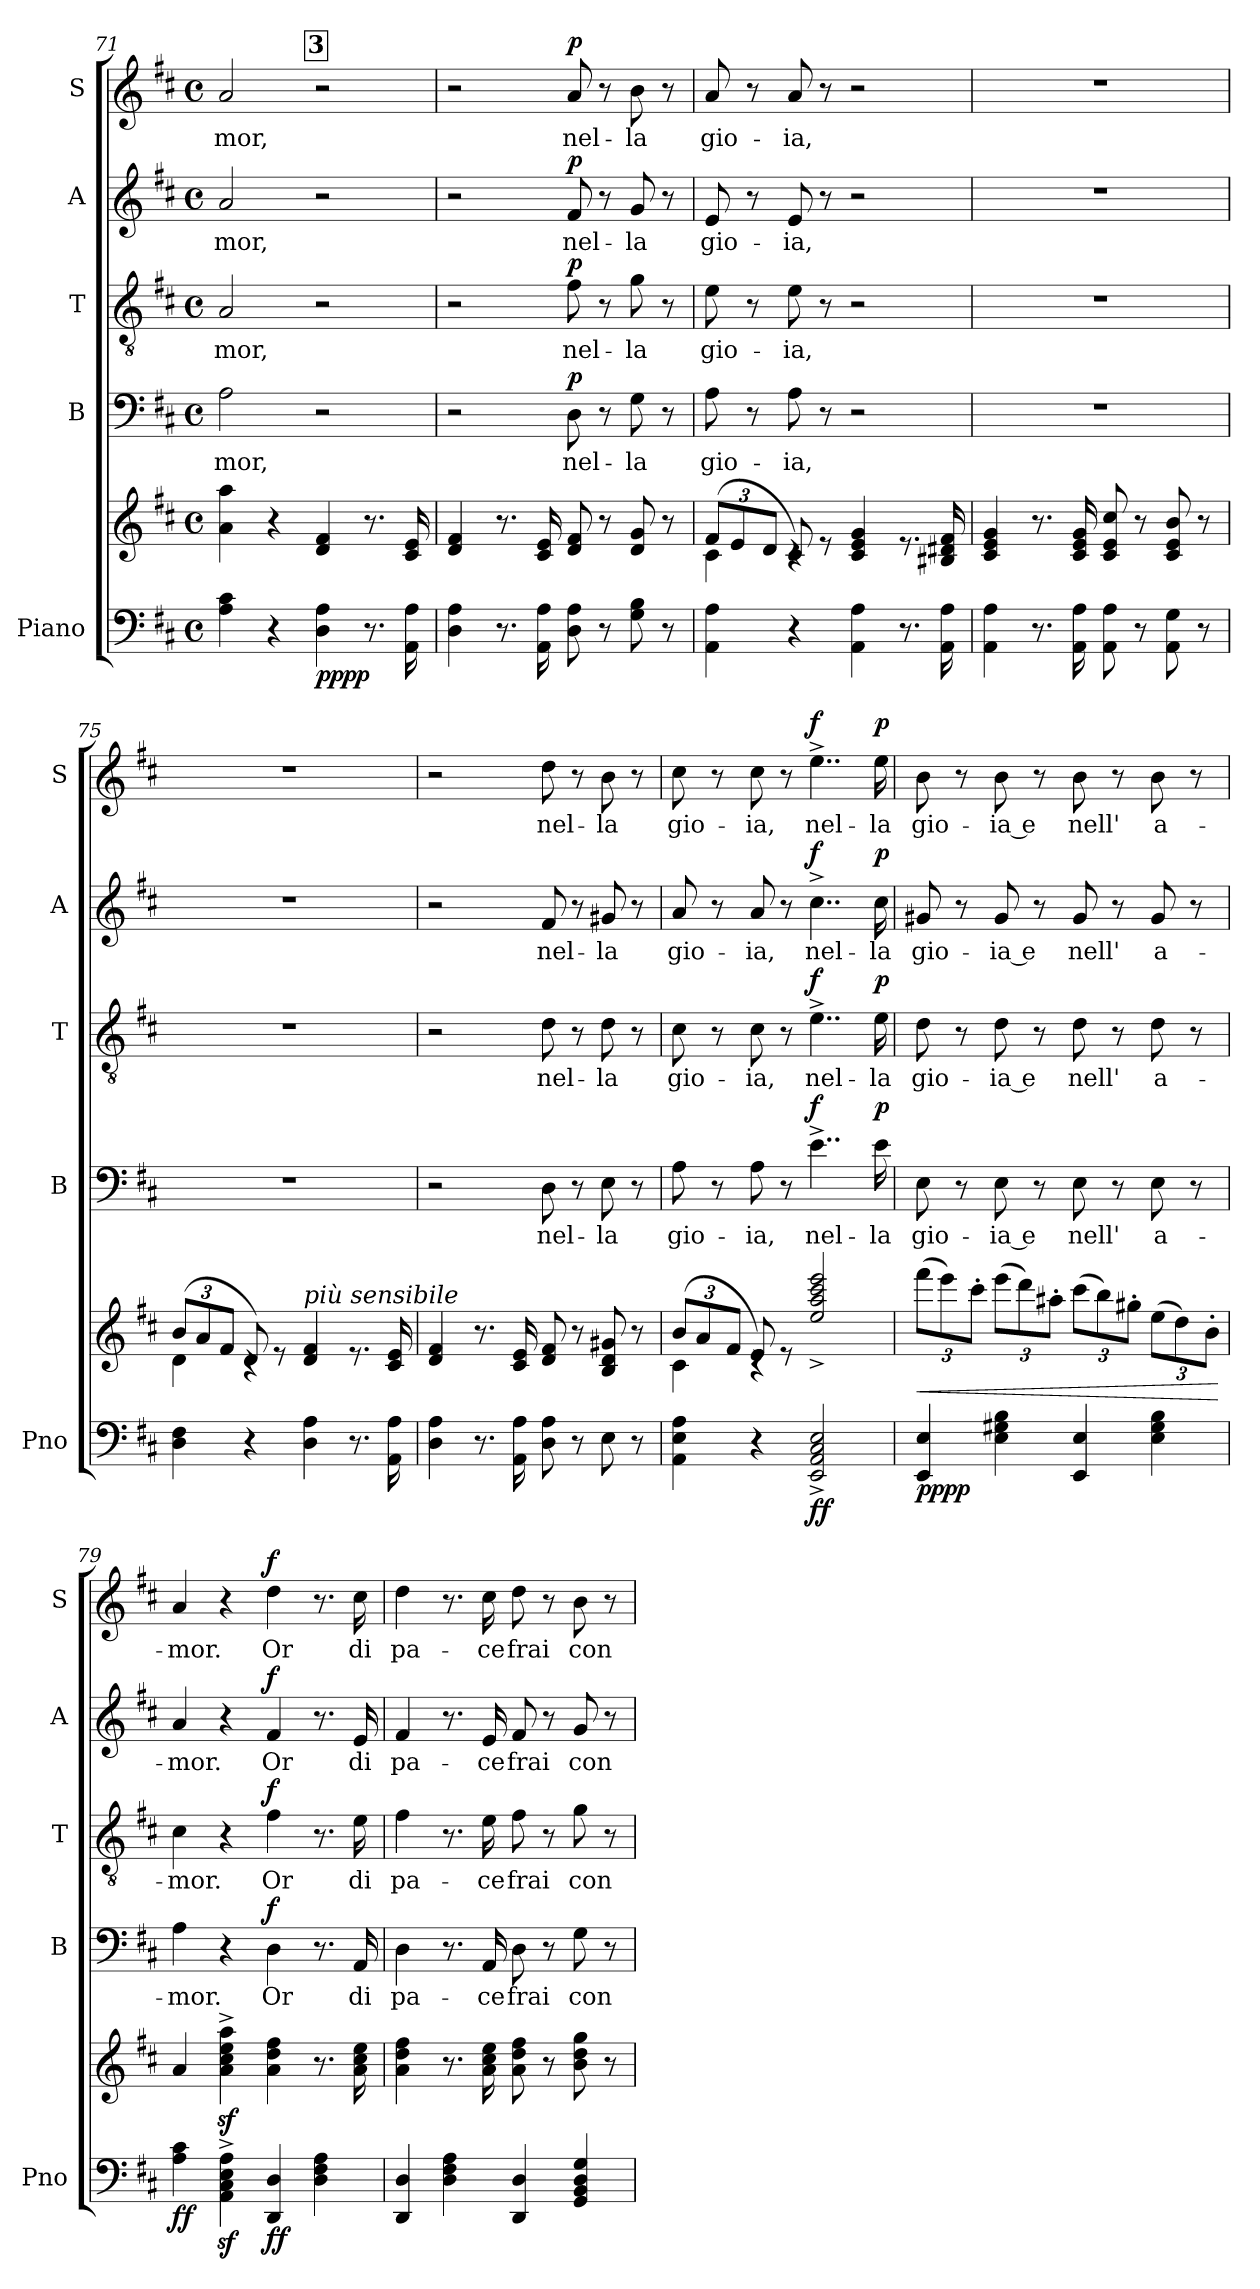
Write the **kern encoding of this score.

**kern	**kern	**dynam	**kern	**text	**dynam	**kern	**text	**dynam	**kern	**text	**dynam	**kern	**text	**dynam
*part5	*part5	*part5	*part4	*part4	*part4	*part3	*part3	*part3	*part2	*part2	*part2	*part1	*part1	*part1
*staff6	*staff5	*staff5/6	*staff4	*staff4	*staff4	*staff3	*staff3	*staff3	*staff2	*staff2	*staff2	*staff1	*staff1	*staff1
*I"Piano	*	*	*I"B	*	*	*I"T	*	*	*I"A	*	*	*I"S	*	*
*I'Pno	*	*	*I'B	*	*	*I'T	*	*	*I'A	*	*	*I'S	*	*
*clefF4	*clefG2	*	*clefF4	*	*	*clefGv2	*	*	*clefG2	*	*	*clefG2	*	*
*k[f#c#]	*k[f#c#]	*	*k[f#c#]	*	*	*k[f#c#]	*	*	*k[f#c#]	*	*	*k[f#c#]	*	*
*M4/4	*M4/4	*	*M4/4	*	*	*M4/4	*	*	*M4/4	*	*	*M4/4	*	*
*met(c)	*met(c)	*	*met(c)	*	*	*met(c)	*	*	*met(c)	*	*	*met(c)	*	*
!!LO:REH:place=s1:a:B:fs=14:t=3:qo=2
=71	=71	=71	=71	=71	=71	=71	=71	=71	=71	=71	=71	=71	=71	=71
!	!	!	!	!LO:LY:b	!	!	!LO:LY:b	!	!	!LO:LY:b	!	!	!LO:LY:b	!
4A\ 4c#\	4a\ 4aa\	.	2A\	-mor,	.	2A/	-mor,	.	2a/	-mor,	.	2a/	-mor,	.
4r	4r	.	.	.	.	.	.	.	.	.	.	.	.	.
!	!	!LO:DY:b=2	!	!	!	!	!	!	!	!	!	!	!	!
!	!	!LO:DY:n=1:b	!	!	!	!	!	!	!	!	!	!	!	!
4D\ 4A\	4d/ 4f#/	pp pp	2r	.	.	2r	.	.	2r	.	.	2r	.	.
8.r	8.r	.	.	.	.	.	.	.	.	.	.	.	.	.
16AA\ 16A\	16c#/ 16e/	.	.	.	.	.	.	.	.	.	.	.	.	.
=72	=72	=72	=72	=72	=72	=72	=72	=72	=72	=72	=72	=72	=72	=72
4D\ 4A\	4d/ 4f#/	.	2r	.	.	2r	.	.	2r	.	.	2r	.	.
8.r	8.r	.	.	.	.	.	.	.	.	.	.	.	.	.
16AA\ 16A\	16c#/ 16e/	.	.	.	.	.	.	.	.	.	.	.	.	.
!	!	!	!	!LO:LY:b	!LO:DY:a	!	!LO:LY:b	!LO:DY:a	!	!LO:LY:b	!LO:DY:a	!	!LO:LY:b	!LO:DY:a
8D\ 8A\	8d/ 8f#/	.	8D\	nel-	p	8f#\	nel-	p	8f#/	nel-	p	8a/	nel-	p
8r	8r	.	8r	.	.	8r	.	.	8r	.	.	8r	.	.
!	!	!	!	!LO:LY:b	!	!	!LO:LY:b	!	!	!LO:LY:b	!	!	!LO:LY:b	!
8G\ 8B\	8d/ 8g/	.	8G\	-la	.	8g\	-la	.	8g/	-la	.	8b\	-la	.
8r	8r	.	8r	.	.	8r	.	.	8r	.	.	8r	.	.
=73	=73	=73	=73	=73	=73	=73	=73	=73	=73	=73	=73	=73	=73	=73
*	*Xbrackettup	*	*	*	*	*	*	*	*	*	*	*	*	*
*	*^	*	*	*	*	*	*	*	*	*	*	*	*	*
!	!	!	!	!	!LO:LY:b	!	!	!LO:LY:b	!	!	!LO:LY:b	!	!	!LO:LY:b	!
4AA\ 4A\	(12f#/L	4c#\	.	8A\	gio-	.	8e\	gio-	.	8e/	gio-	.	8a/	gio-	.
.	12e/	.	.	.	.	.	.	.	.	.	.	.	.	.	.
.	.	.	.	8r	.	.	8r	.	.	8r	.	.	8r	.	.
.	12d/J	.	.	.	.	.	.	.	.	.	.	.	.	.	.
!	!	!	!	!	!LO:LY:b	!	!	!LO:LY:b	!	!	!LO:LY:b	!	!	!LO:LY:b	!
4r	8c#/)	4rc	.	8A\	-ia,	.	8e\	-ia,	.	8e/	-ia,	.	8a/	-ia,	.
.	8re	.	.	8r	.	.	8r	.	.	8r	.	.	8r	.	.
4AA\ 4A\	4c#/ 4e/ 4g/	2ryy	.	2r	.	.	2r	.	.	2r	.	.	2r	.	.
8.r	8.re	.	.	.	.	.	.	.	.	.	.	.	.	.	.
16AA\ 16A\	16B#X/ 16d#X/ 16f#/	.	.	.	.	.	.	.	.	.	.	.	.	.	.
*	*v	*v	*	*	*	*	*	*	*	*	*	*	*	*	*
=74	=74	=74	=74	=74	=74	=74	=74	=74	=74	=74	=74	=74	=74	=74
4AA\ 4A\	4c#/ 4e/ 4g/	.	1r	.	.	1r	.	.	1r	.	.	1r	.	.
8.r	8.r	.	.	.	.	.	.	.	.	.	.	.	.	.
16AA\ 16A\	16c#/ 16e/ 16g/	.	.	.	.	.	.	.	.	.	.	.	.	.
8AA\ 8A\	8c#/ 8e/ 8cc#/	.	.	.	.	.	.	.	.	.	.	.	.	.
8r	8r	.	.	.	.	.	.	.	.	.	.	.	.	.
8AA\ 8G\	8c#/ 8e/ 8b/	.	.	.	.	.	.	.	.	.	.	.	.	.
8r	8r	.	.	.	.	.	.	.	.	.	.	.	.	.
!!LO:PB:g=z
=75	=75	=75	=75	=75	=75	=75	=75	=75	=75	=75	=75	=75	=75	=75
*	*^	*	*	*	*	*	*	*	*	*	*	*	*	*
4D\ 4F#\	(12b/L	4d\	.	1r	.	.	1r	.	.	1r	.	.	1r	.	.
.	12a/	.	.	.	.	.	.	.	.	.	.	.	.	.	.
.	12f#/J	.	.	.	.	.	.	.	.	.	.	.	.	.	.
4r	8d/)	4rc	.	.	.	.	.	.	.	.	.	.	.	.	.
.	8re	.	.	.	.	.	.	.	.	.	.	.	.	.	.
!	!LO:TX:a:i:t=più sensibile	!	!	!	!	!	!	!	!	!	!	!	!	!	!
4D\ 4A\	4d/ 4f#/	2ryy	.	.	.	.	.	.	.	.	.	.	.	.	.
8.r	8.re	.	.	.	.	.	.	.	.	.	.	.	.	.	.
16AA\ 16A\	16c#/ 16e/	.	.	.	.	.	.	.	.	.	.	.	.	.	.
*	*v	*v	*	*	*	*	*	*	*	*	*	*	*	*	*
=76	=76	=76	=76	=76	=76	=76	=76	=76	=76	=76	=76	=76	=76	=76
4D\ 4A\	4d/ 4f#/	.	2r	.	.	2r	.	.	2r	.	.	2r	.	.
8.r	8.r	.	.	.	.	.	.	.	.	.	.	.	.	.
16AA\ 16A\	16c#/ 16e/	.	.	.	.	.	.	.	.	.	.	.	.	.
!	!	!	!	!LO:LY:b	!	!	!LO:LY:b	!	!	!LO:LY:b	!	!	!LO:LY:b	!
8D\ 8A\	8d/ 8f#/	.	8D\	nel-	.	8d\	nel-	.	8f#/	nel-	.	8dd\	nel-	.
8r	8r	.	8r	.	.	8r	.	.	8r	.	.	8r	.	.
!	!	!	!	!LO:LY:b	!	!	!LO:LY:b	!	!	!LO:LY:b	!	!	!LO:LY:b	!
8E\	8B/ 8d/ 8g#X/	.	8E\	-la	.	8d\	-la	.	8g#X/	-la	.	8b\	-la	.
8r	8r	.	8r	.	.	8r	.	.	8r	.	.	8r	.	.
=77	=77	=77	=77	=77	=77	=77	=77	=77	=77	=77	=77	=77	=77	=77
*	*^	*	*	*	*	*	*	*	*	*	*	*	*	*
!	!	!	!	!	!LO:LY:b	!	!	!LO:LY:b	!	!	!LO:LY:b	!	!	!LO:LY:b	!
4AA\ 4E\ 4A\	(12b/L	4c#\	.	8A\	gio-	.	8c#\	gio-	.	8a/	gio-	.	8cc#\	gio-	.
.	12a/	.	.	.	.	.	.	.	.	.	.	.	.	.	.
.	.	.	.	8r	.	.	8r	.	.	8r	.	.	8r	.	.
.	12f#/J	.	.	.	.	.	.	.	.	.	.	.	.	.	.
!	!	!	!	!	!LO:LY:b	!	!	!LO:LY:b	!	!	!LO:LY:b	!	!	!LO:LY:b	!
4r	8e/)	4rc	.	8A\	-ia,	.	8c#\	-ia,	.	8a/	-ia,	.	8cc#\	-ia,	.
.	8re	.	.	8r	.	.	8r	.	.	8r	.	.	8r	.	.
!	!	!	!LO:DY:b=2	!	!LO:LY:b	!	!	!LO:LY:b	!	!	!LO:LY:b	!	!	!LO:LY:b	!
!	!	!	!LO:DY:n=1:b	!	!	!LO:DY:a	!	!	!LO:DY:a	!	!	!LO:DY:a	!	!	!LO:DY:a
2EE/^ 2AA/^ 2C#/^ 2E/^	2ee/^ 2aa/^ 2ccc#/^ 2eee/^	2ryy	f f	4..e^\	nel-	f	4..e^\	nel-	f	4..cc#^\	nel-	f	4..ee^\	nel-	f
!	!	!	!	!	!LO:LY:b	!LO:DY:a	!	!LO:LY:b	!LO:DY:a	!	!LO:LY:b	!LO:DY:a	!	!LO:LY:b	!LO:DY:a
.	.	.	.	16e\	-la	p	16e\	-la	p	16cc#\	-la	p	16ee\	-la	p
*	*v	*v	*	*	*	*	*	*	*	*	*	*	*	*	*
=78	=78	=78	=78	=78	=78	=78	=78	=78	=78	=78	=78	=78	=78	=78
!	!	!LO:HP:b	!	!LO:LY:b	!	!	!LO:LY:b	!	!	!LO:LY:b	!	!	!LO:LY:b	!
!	!	!LO:DY:n=1:b=2	!	!	!	!	!	!	!	!	!	!	!	!
!	!	!LO:DY:n=2:b	!	!	!	!	!	!	!	!	!	!	!	!
4EE/ 4E/	(12fff#\L	< pp pp	8E\	gio-	.	8d\	gio-	.	8g#X/	gio-	.	8b\	gio-	.
.	12eee\)	.	.	.	.	.	.	.	.	.	.	.	.	.
.	.	.	8r	.	.	8r	.	.	8r	.	.	8r	.	.
.	12ccc#'\J	.	.	.	.	.	.	.	.	.	.	.	.	.
!	!	!	!	!LO:LY:b	!	!	!LO:LY:b	!	!	!LO:LY:b	!	!	!LO:LY:b	!
4E\ 4G#X\ 4B\	(12eee\L	.	8E\	-ia e	.	8d\	-ia e	.	8g#/	-ia e	.	8b\	-ia e	.
.	12ddd\)	.	.	.	.	.	.	.	.	.	.	.	.	.
.	.	.	8r	.	.	8r	.	.	8r	.	.	8r	.	.
.	12aa#X'\J	.	.	.	.	.	.	.	.	.	.	.	.	.
!	!	!	!	!LO:LY:b	!	!	!LO:LY:b	!	!	!LO:LY:b	!	!	!LO:LY:b	!
4EE/ 4E/	(12ccc#\L	.	8E\	nell'	.	8d\	nell'	.	8g#/	nell'	.	8b\	nell'	.
.	12bb\)	.	.	.	.	.	.	.	.	.	.	.	.	.
.	.	.	8r	.	.	8r	.	.	8r	.	.	8r	.	.
.	12gg#X'\J	.	.	.	.	.	.	.	.	.	.	.	.	.
!	!	!	!	!LO:LY:b	!	!	!LO:LY:b	!	!	!LO:LY:b	!	!	!LO:LY:b	!
4E\ 4G#\ 4B\	(12ee\L	.	8E\	a-	.	8d\	a-	.	8g#/	a-	.	8b\	a-	.
.	12dd\)	.	.	.	.	.	.	.	.	.	.	.	.	.
.	.	.	8r	.	.	8r	.	.	8r	.	.	8r	.	.
.	12b'\J	.	.	.	.	.	.	.	.	.	.	.	.	.
.	.	[	.	.	.	.	.	.	.	.	.	.	.	.
!!LO:LB:g=z
=79	=79	=79	=79	=79	=79	=79	=79	=79	=79	=79	=79	=79	=79	=79
!	!	!LO:DY:b=2	!	!LO:LY:b	!	!	!LO:LY:b	!	!	!LO:LY:b	!	!	!LO:LY:b	!
!	!	!LO:DY:n=1:b	!	!	!	!	!	!	!	!	!	!	!	!
4A\ 4c#\	4a/	f f	4A\	-mor.	.	4c#\	-mor.	.	4a/	-mor.	.	4a/	-mor.	.
4AA\z<^ 4C#\z<^ 4E\z<^ 4A\z<^	4a\z<^ 4cc#\z<^ 4ee\z<^ 4aa\z<^	.	4r	.	.	4r	.	.	4r	.	.	4r	.	.
!	!	!LO:DY:n=2:b=2	!	!LO:LY:b	!	!	!LO:LY:b	!	!	!LO:LY:b	!	!	!LO:LY:b	!
!	!	!LO:DY:n=3:b	!	!	!LO:DY:a	!	!	!LO:DY:a	!	!	!LO:DY:a	!	!	!LO:DY:a
4DD/ 4D/	4a\ 4dd\ 4ff#\	f f	4D\	Or	f	4f#\	Or	f	4f#/	Or	f	4dd\	Or	f
4D\ 4F#\ 4A\	8.r	.	8.r	.	.	8.r	.	.	8.r	.	.	8.r	.	.
!	!	!	!	!LO:LY:b	!	!	!LO:LY:b	!	!	!LO:LY:b	!	!	!LO:LY:b	!
.	16a\ 16cc#\ 16ee\	.	16AA/	di	.	16e\	di	.	16e/	di	.	16cc#\	di	.
=80	=80	=80	=80	=80	=80	=80	=80	=80	=80	=80	=80	=80	=80	=80
!	!	!	!	!LO:LY:b	!	!	!LO:LY:b	!	!	!LO:LY:b	!	!	!LO:LY:b	!
4DD/ 4D/	4a\ 4dd\ 4ff#\	.	4D\	pa-	.	4f#\	pa-	.	4f#/	pa-	.	4dd\	pa-	.
4D\ 4F#\ 4A\	8.r	.	8.r	.	.	8.r	.	.	8.r	.	.	8.r	.	.
!	!	!	!	!LO:LY:b	!	!	!LO:LY:b	!	!	!LO:LY:b	!	!	!LO:LY:b	!
.	16a\ 16cc#\ 16ee\	.	16AA/	-ce	.	16e\	-ce	.	16e/	-ce	.	16cc#\	-ce	.
!	!	!	!	!LO:LY:b	!	!	!LO:LY:b	!	!	!LO:LY:b	!	!	!LO:LY:b	!
4DD/ 4D/	8a\ 8dd\ 8ff#\	.	8D\	frai	.	8f#\	frai	.	8f#/	frai	.	8dd\	frai	.
.	8r	.	8r	.	.	8r	.	.	8r	.	.	8r	.	.
!	!	!	!	!LO:LY:b	!	!	!LO:LY:b	!	!	!LO:LY:b	!	!	!LO:LY:b	!
4GG/ 4BB/ 4D/ 4G/	8b\ 8dd\ 8gg\	.	8G\	con-	.	8g\	con-	.	8g/	con-	.	8b\	con-	.
.	8r	.	8r	.	.	8r	.	.	8r	.	.	8r	.	.
=	=	=	=	=	=	=	=	=	=	=	=	=	=	=
*-	*-	*-	*-	*-	*-	*-	*-	*-	*-	*-	*-	*-	*-	*-
